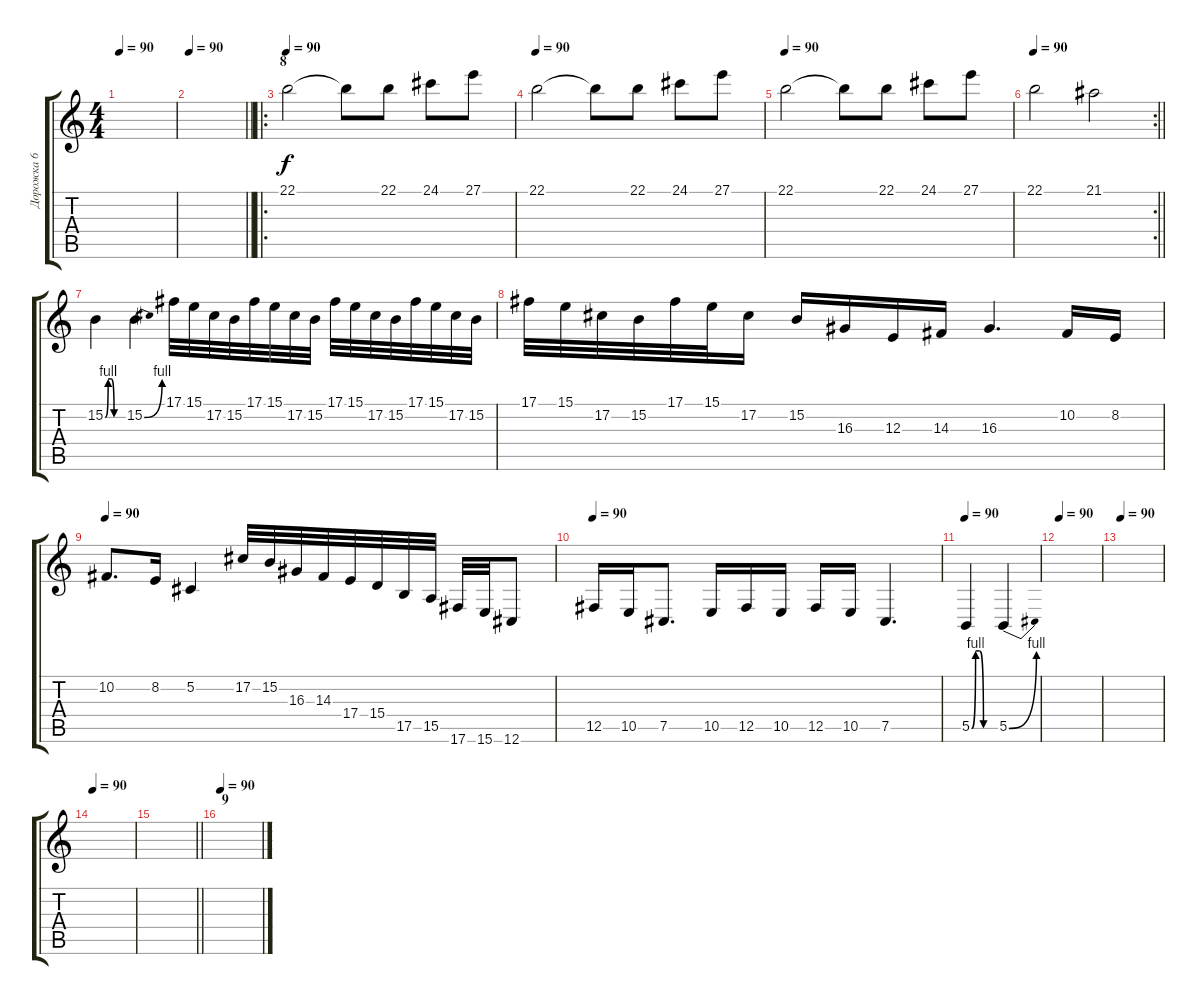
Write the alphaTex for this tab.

\track ("Дорожка 6" "Дорожка 6") {solo instrument lead2sawtooth}
\staff {score tabs}
\tuning (Db4 Ab3 E3 B2 Gb2 Db2) {hide}
\ts (4 4)
\tempo 90
\clef g2
\ks c
|
\tempo 90
\barLineRight lightlight
|
\ro
\section ("" "8")
\tempo 90
22.1.2 22.1{t}.8 22.1.8 24.1.8 27.1.8 |
\tempo 90
22.1.2 22.1{t}.8 22.1.8 24.1.8 27.1.8 |
\tempo 90
22.1.2 22.1{t}.8 22.1.8 24.1.8 27.1.8 |
\rc 2
\tempo 90
\barLineRight lightlight
22.1.2 21.1.2 |
15.2{be (custom 0 0 10 4 20 4 30 0 60 0)}.4 15.2{be (bend 0 0 60 4)}.4 17.1.32 15.1.32 17.2.32 15.2.32 17.1.32 15.1.32 17.2.32 15.2.32 17.1.32 15.1.32 17.2.32 15.2.32 17.1.32 15.1.32 17.2.32 15.2.32 |
17.1.32 15.1.32 17.2.32 15.2.32 17.1.32 15.1.32 17.2.16 15.2.16 16.3.16 12.3.16 14.3.16 16.3.4{d} 10.2.16 8.2.16 |
\tempo 90
10.2.8{d} 8.2.16 5.2.4 17.2.32 15.2.32 16.3.32 14.3.32 17.4.32 15.4.32 17.5.32 15.5.32 17.6.32 15.6.32 12.6.8 |
\tempo 90
12.5.16 10.5.16 7.5.8{d} 10.5.16 12.5.16 10.5.16 12.5.16 10.5.16 7.5.4{d} |
\tempo 90
5.5{be (custom 0 0 10 4 20 4 30 0 60 0)}.4 5.5{be (bend 0 0 60 4)}.4 |
\tempo 90
|
\tempo 90
|
\tempo 90
|
\barLineRight lightlight
|
\section ("" "9")
\tempo 90
